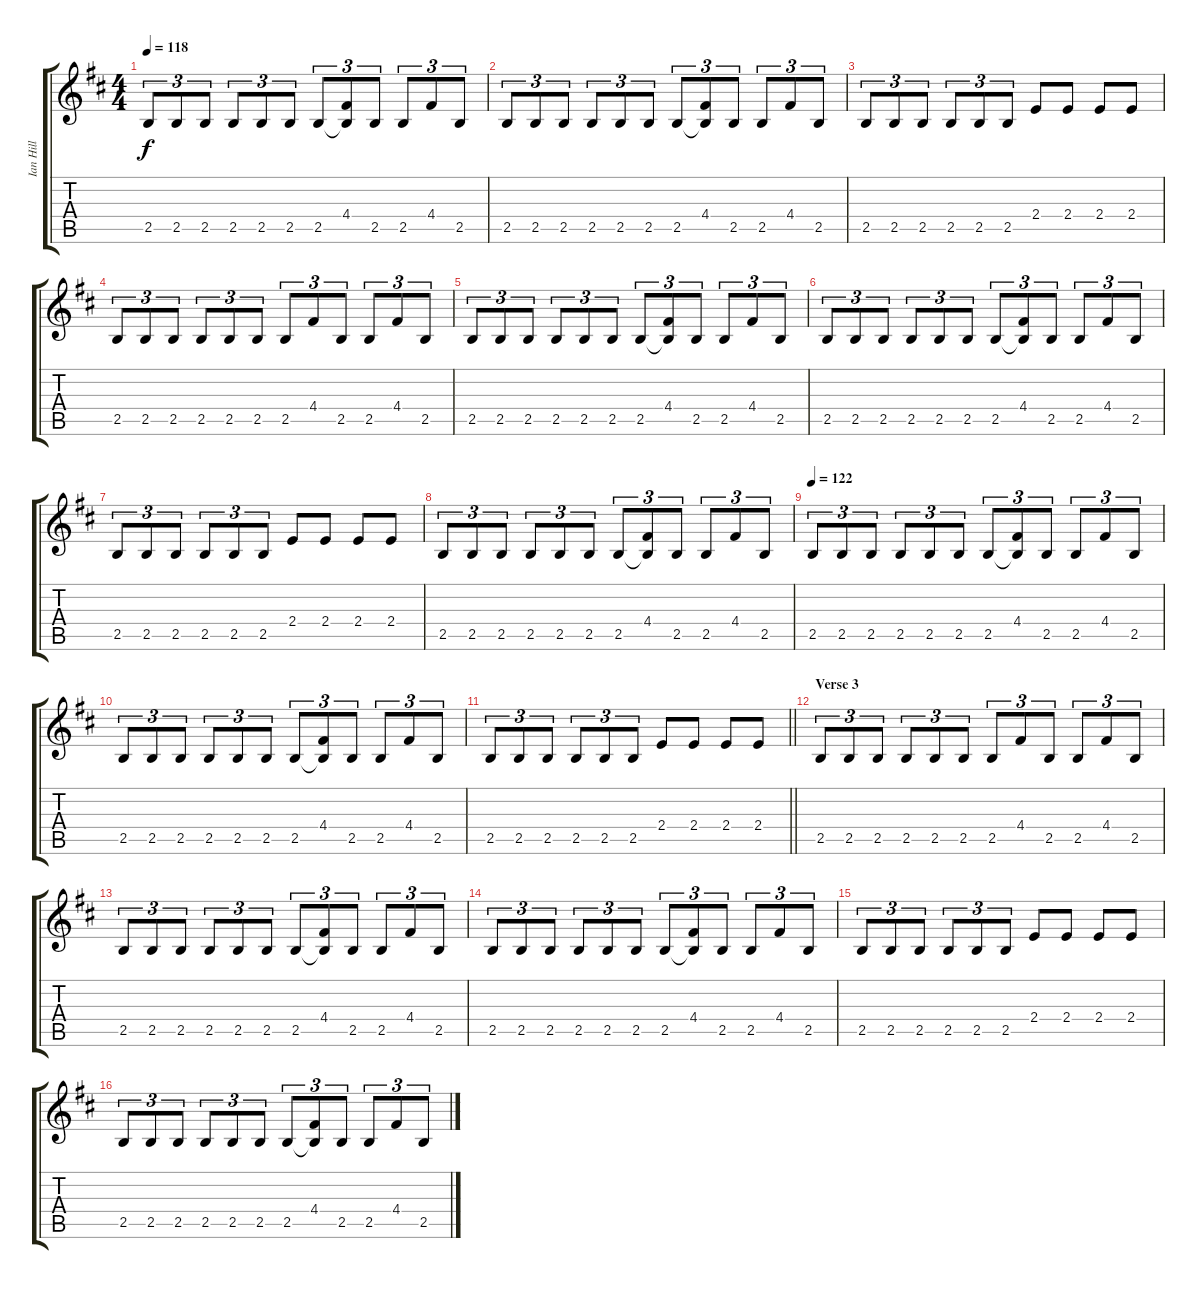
\track ("Ian Hill" "Ian Hill") {instrument electricbasspick}
\staff {score tabs}
\tuning (E4 B3 G3 D3 A2 E2) {hide}
\ts (4 4)
\tempo 118
\clef g2
\ks d
2.5.8{tu (3 2) dy f} 2.5.8{tu (3 2)} 2.5.8{tu (3 2)} 2.5.8{tu (3 2)} 2.5.8{tu (3 2)} 2.5.8{tu (3 2)} 2.5.8{tu (3 2)} (4.4 2.5{t}).8{tu (3 2)} 2.5.8{tu (3 2)} 2.5.8{tu (3 2)} 4.4.8{tu (3 2)} 2.5.8{tu (3 2)} |
2.5.8{tu (3 2)} 2.5.8{tu (3 2)} 2.5.8{tu (3 2)} 2.5.8{tu (3 2)} 2.5.8{tu (3 2)} 2.5.8{tu (3 2)} 2.5.8{tu (3 2)} (4.4 2.5{t}).8{tu (3 2)} 2.5.8{tu (3 2)} 2.5.8{tu (3 2)} 4.4.8{tu (3 2)} 2.5.8{tu (3 2)} |
2.5.8{tu (3 2)} 2.5.8{tu (3 2)} 2.5.8{tu (3 2)} 2.5.8{tu (3 2)} 2.5.8{tu (3 2)} 2.5.8{tu (3 2)} 2.4.8 2.4.8 2.4.8 2.4.8 |
2.5.8{tu (3 2)} 2.5.8{tu (3 2)} 2.5.8{tu (3 2)} 2.5.8{tu (3 2)} 2.5.8{tu (3 2)} 2.5.8{tu (3 2)} 2.5.8{tu (3 2)} 4.4.8{tu (3 2)} 2.5.8{tu (3 2)} 2.5.8{tu (3 2)} 4.4.8{tu (3 2)} 2.5.8{tu (3 2)} |
2.5.8{tu (3 2)} 2.5.8{tu (3 2)} 2.5.8{tu (3 2)} 2.5.8{tu (3 2)} 2.5.8{tu (3 2)} 2.5.8{tu (3 2)} 2.5.8{tu (3 2)} (4.4 2.5{t}).8{tu (3 2)} 2.5.8{tu (3 2)} 2.5.8{tu (3 2)} 4.4.8{tu (3 2)} 2.5.8{tu (3 2)} |
2.5.8{tu (3 2)} 2.5.8{tu (3 2)} 2.5.8{tu (3 2)} 2.5.8{tu (3 2)} 2.5.8{tu (3 2)} 2.5.8{tu (3 2)} 2.5.8{tu (3 2)} (4.4 2.5{t}).8{tu (3 2)} 2.5.8{tu (3 2)} 2.5.8{tu (3 2)} 4.4.8{tu (3 2)} 2.5.8{tu (3 2)} |
2.5.8{tu (3 2)} 2.5.8{tu (3 2)} 2.5.8{tu (3 2)} 2.5.8{tu (3 2)} 2.5.8{tu (3 2)} 2.5.8{tu (3 2)} 2.4.8 2.4.8 2.4.8 2.4.8 |
2.5.8{tu (3 2)} 2.5.8{tu (3 2)} 2.5.8{tu (3 2)} 2.5.8{tu (3 2)} 2.5.8{tu (3 2)} 2.5.8{tu (3 2)} 2.5.8{tu (3 2)} (4.4 2.5{t}).8{tu (3 2)} 2.5.8{tu (3 2)} 2.5.8{tu (3 2)} 4.4.8{tu (3 2)} 2.5.8{tu (3 2)} |
\tempo 122
2.5.8{tu (3 2)} 2.5.8{tu (3 2)} 2.5.8{tu (3 2)} 2.5.8{tu (3 2)} 2.5.8{tu (3 2)} 2.5.8{tu (3 2)} 2.5.8{tu (3 2)} (4.4 2.5{t}).8{tu (3 2)} 2.5.8{tu (3 2)} 2.5.8{tu (3 2)} 4.4.8{tu (3 2)} 2.5.8{tu (3 2)} |
2.5.8{tu (3 2)} 2.5.8{tu (3 2)} 2.5.8{tu (3 2)} 2.5.8{tu (3 2)} 2.5.8{tu (3 2)} 2.5.8{tu (3 2)} 2.5.8{tu (3 2)} (4.4 2.5{t}).8{tu (3 2)} 2.5.8{tu (3 2)} 2.5.8{tu (3 2)} 4.4.8{tu (3 2)} 2.5.8{tu (3 2)} |
\barLineRight lightlight
2.5.8{tu (3 2)} 2.5.8{tu (3 2)} 2.5.8{tu (3 2)} 2.5.8{tu (3 2)} 2.5.8{tu (3 2)} 2.5.8{tu (3 2)} 2.4.8 2.4.8 2.4.8 2.4.8 |
\section ("" "Verse 3")
2.5.8{tu (3 2)} 2.5.8{tu (3 2)} 2.5.8{tu (3 2)} 2.5.8{tu (3 2)} 2.5.8{tu (3 2)} 2.5.8{tu (3 2)} 2.5.8{tu (3 2)} 4.4.8{tu (3 2)} 2.5.8{tu (3 2)} 2.5.8{tu (3 2)} 4.4.8{tu (3 2)} 2.5.8{tu (3 2)} |
2.5.8{tu (3 2)} 2.5.8{tu (3 2)} 2.5.8{tu (3 2)} 2.5.8{tu (3 2)} 2.5.8{tu (3 2)} 2.5.8{tu (3 2)} 2.5.8{tu (3 2)} (4.4 2.5{t}).8{tu (3 2)} 2.5.8{tu (3 2)} 2.5.8{tu (3 2)} 4.4.8{tu (3 2)} 2.5.8{tu (3 2)} |
2.5.8{tu (3 2)} 2.5.8{tu (3 2)} 2.5.8{tu (3 2)} 2.5.8{tu (3 2)} 2.5.8{tu (3 2)} 2.5.8{tu (3 2)} 2.5.8{tu (3 2)} (4.4 2.5{t}).8{tu (3 2)} 2.5.8{tu (3 2)} 2.5.8{tu (3 2)} 4.4.8{tu (3 2)} 2.5.8{tu (3 2)} |
2.5.8{tu (3 2)} 2.5.8{tu (3 2)} 2.5.8{tu (3 2)} 2.5.8{tu (3 2)} 2.5.8{tu (3 2)} 2.5.8{tu (3 2)} 2.4.8 2.4.8 2.4.8 2.4.8 |
2.5.8{tu (3 2)} 2.5.8{tu (3 2)} 2.5.8{tu (3 2)} 2.5.8{tu (3 2)} 2.5.8{tu (3 2)} 2.5.8{tu (3 2)} 2.5.8{tu (3 2)} (4.4 2.5{t}).8{tu (3 2)} 2.5.8{tu (3 2)} 2.5.8{tu (3 2)} 4.4.8{tu (3 2)} 2.5.8{tu (3 2)}
